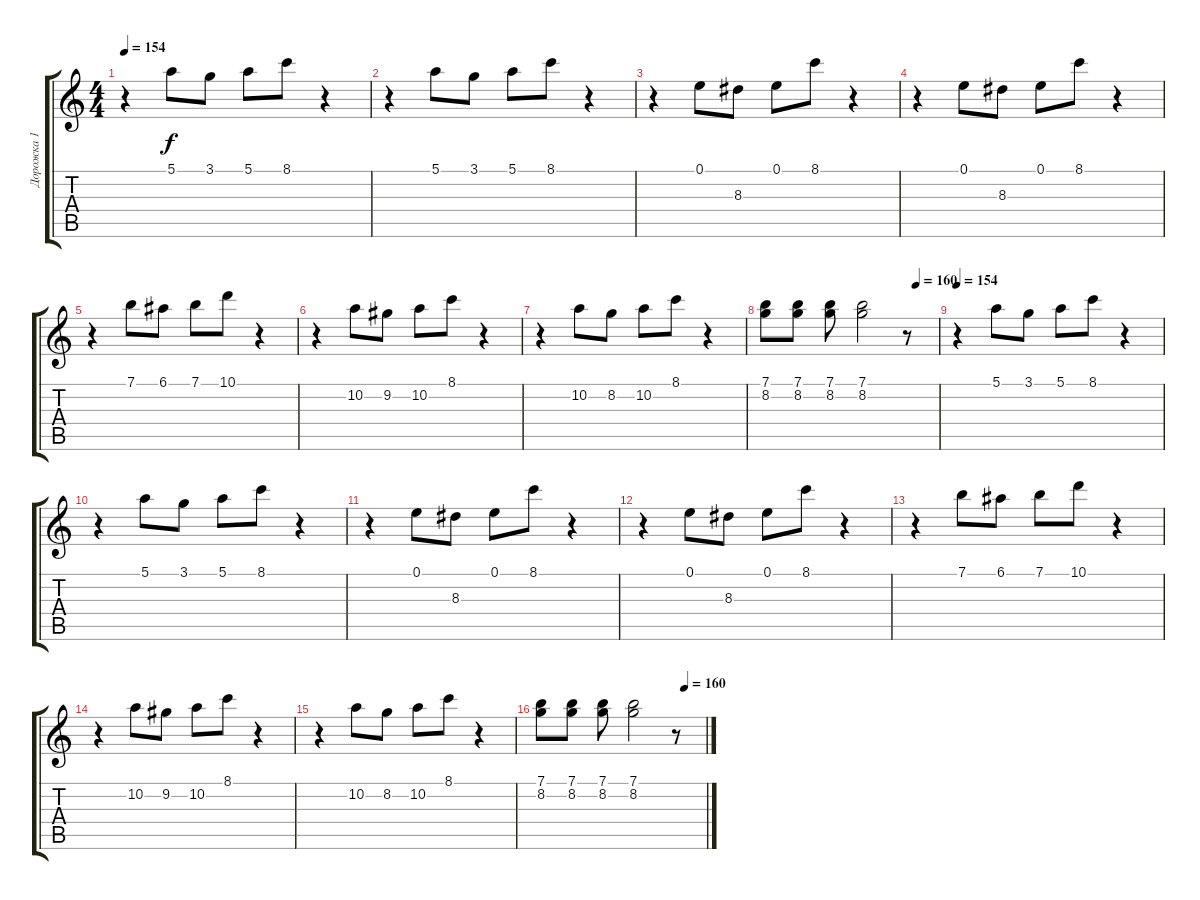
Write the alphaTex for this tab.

\track ("Дорожка 1" "Дорожка 1") {instrument distortionguitar}
\staff {score tabs}
\tuning (E4 B3 G3 D3 A2 E2) {hide}
\ts (4 4)
\tempo 154
\clef g2
\ks c
r.4{dy f} 5.1.8 3.1.8 5.1.8 8.1.8 r.4 |
r.4 5.1.8 3.1.8 5.1.8 8.1.8 r.4 |
r.4 0.1.8 8.3.8 0.1.8 8.1.8 r.4 |
r.4 0.1.8 8.3.8 0.1.8 8.1.8 r.4 |
r.4 7.1.8 6.1.8 7.1.8 10.1.8 r.4 |
r.4 10.2.8 9.2.8 10.2.8 8.1.8 r.4 |
r.4 10.2.8 8.2.8 10.2.8 8.1.8 r.4 |
\tempo (160 0.875)
(7.1 8.2).8 (7.1 8.2).8 (7.1 8.2).8 (7.1 8.2).2 r.8 |
\tempo 154
r.4 5.1.8 3.1.8 5.1.8 8.1.8 r.4 |
r.4 5.1.8 3.1.8 5.1.8 8.1.8 r.4 |
r.4 0.1.8 8.3.8 0.1.8 8.1.8 r.4 |
r.4 0.1.8 8.3.8 0.1.8 8.1.8 r.4 |
r.4 7.1.8 6.1.8 7.1.8 10.1.8 r.4 |
r.4 10.2.8 9.2.8 10.2.8 8.1.8 r.4 |
r.4 10.2.8 8.2.8 10.2.8 8.1.8 r.4 |
\tempo (160 0.875)
(7.1 8.2).8 (7.1 8.2).8 (7.1 8.2).8 (7.1 8.2).2 r.8
